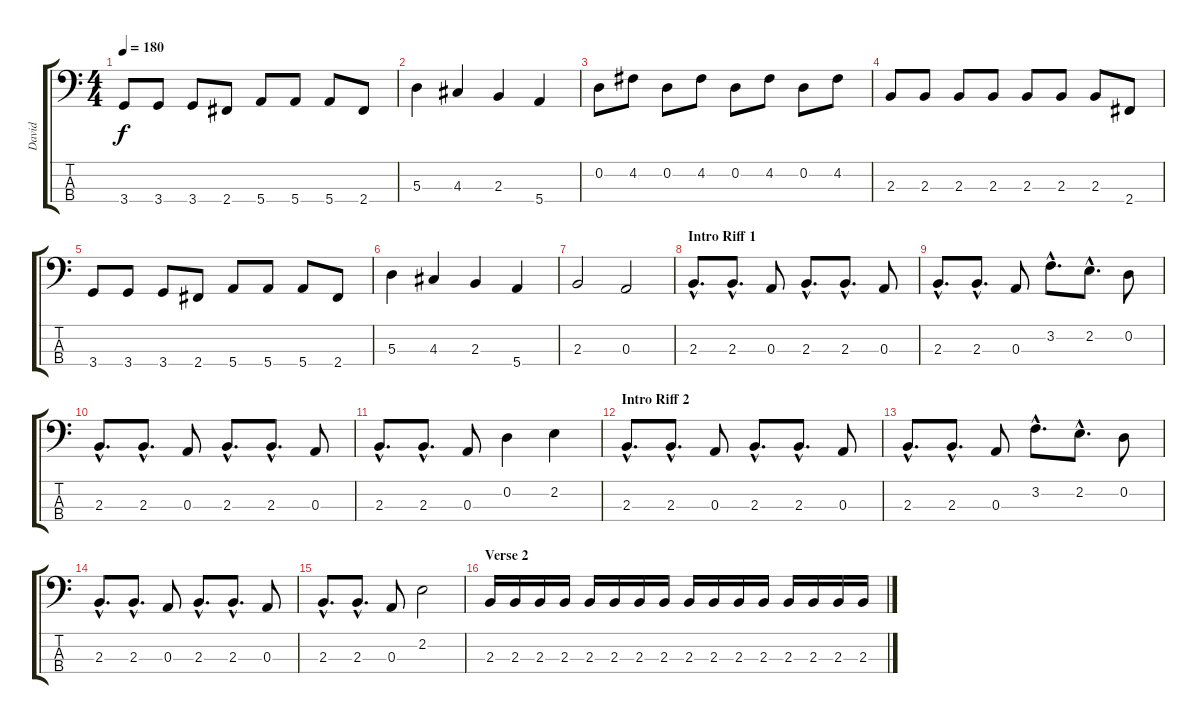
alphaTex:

\track ("David" "David") {instrument electricbasspick}
\staff {score tabs}
\tuning (G2 D2 A1 E1) {hide}
\ts (4 4)
\tempo 180
\clef f4
\ks c
3.4.8{dy f} 3.4.8 3.4.8 2.4.8 5.4.8 5.4.8 5.4.8 2.4.8 |
5.3.4 4.3.4 2.3.4 5.4.4 |
0.2.8 4.2.8 0.2.8 4.2.8 0.2.8 4.2.8 0.2.8 4.2.8 |
2.3.8 2.3.8 2.3.8 2.3.8 2.3.8 2.3.8 2.3.8 2.4.8 |
3.4.8 3.4.8 3.4.8 2.4.8 5.4.8 5.4.8 5.4.8 2.4.8 |
5.3.4 4.3.4 2.3.4 5.4.4 |
2.3.2 0.3.2 |
\section ("" "Intro Riff 1")
2.3{hac}.8{d} 2.3{hac}.8{d} 0.3.8 2.3{hac}.8{d} 2.3{hac}.8{d} 0.3.8 |
2.3{hac}.8{d} 2.3{hac}.8{d} 0.3.8 3.2{hac}.8{d} 2.2{hac}.8{d} 0.2.8 |
2.3{hac}.8{d} 2.3{hac}.8{d} 0.3.8 2.3{hac}.8{d} 2.3{hac}.8{d} 0.3.8 |
2.3{hac}.8{d} 2.3{hac}.8{d} 0.3.8 0.2.4 2.2.4 |
\section ("" "Intro Riff 2")
2.3{hac}.8{d} 2.3{hac}.8{d} 0.3.8 2.3{hac}.8{d} 2.3{hac}.8{d} 0.3.8 |
2.3{hac}.8{d} 2.3{hac}.8{d} 0.3.8 3.2{hac}.8{d} 2.2{hac}.8{d} 0.2.8 |
2.3{hac}.8{d} 2.3{hac}.8{d} 0.3.8 2.3{hac}.8{d} 2.3{hac}.8{d} 0.3.8 |
2.3{hac}.8{d} 2.3{hac}.8{d} 0.3.8 2.2.2 |
\section ("" "Verse 2")
2.3.16 2.3.16 2.3.16 2.3.16 2.3.16 2.3.16 2.3.16 2.3.16 2.3.16 2.3.16 2.3.16 2.3.16 2.3.16 2.3.16 2.3.16 2.3.16
